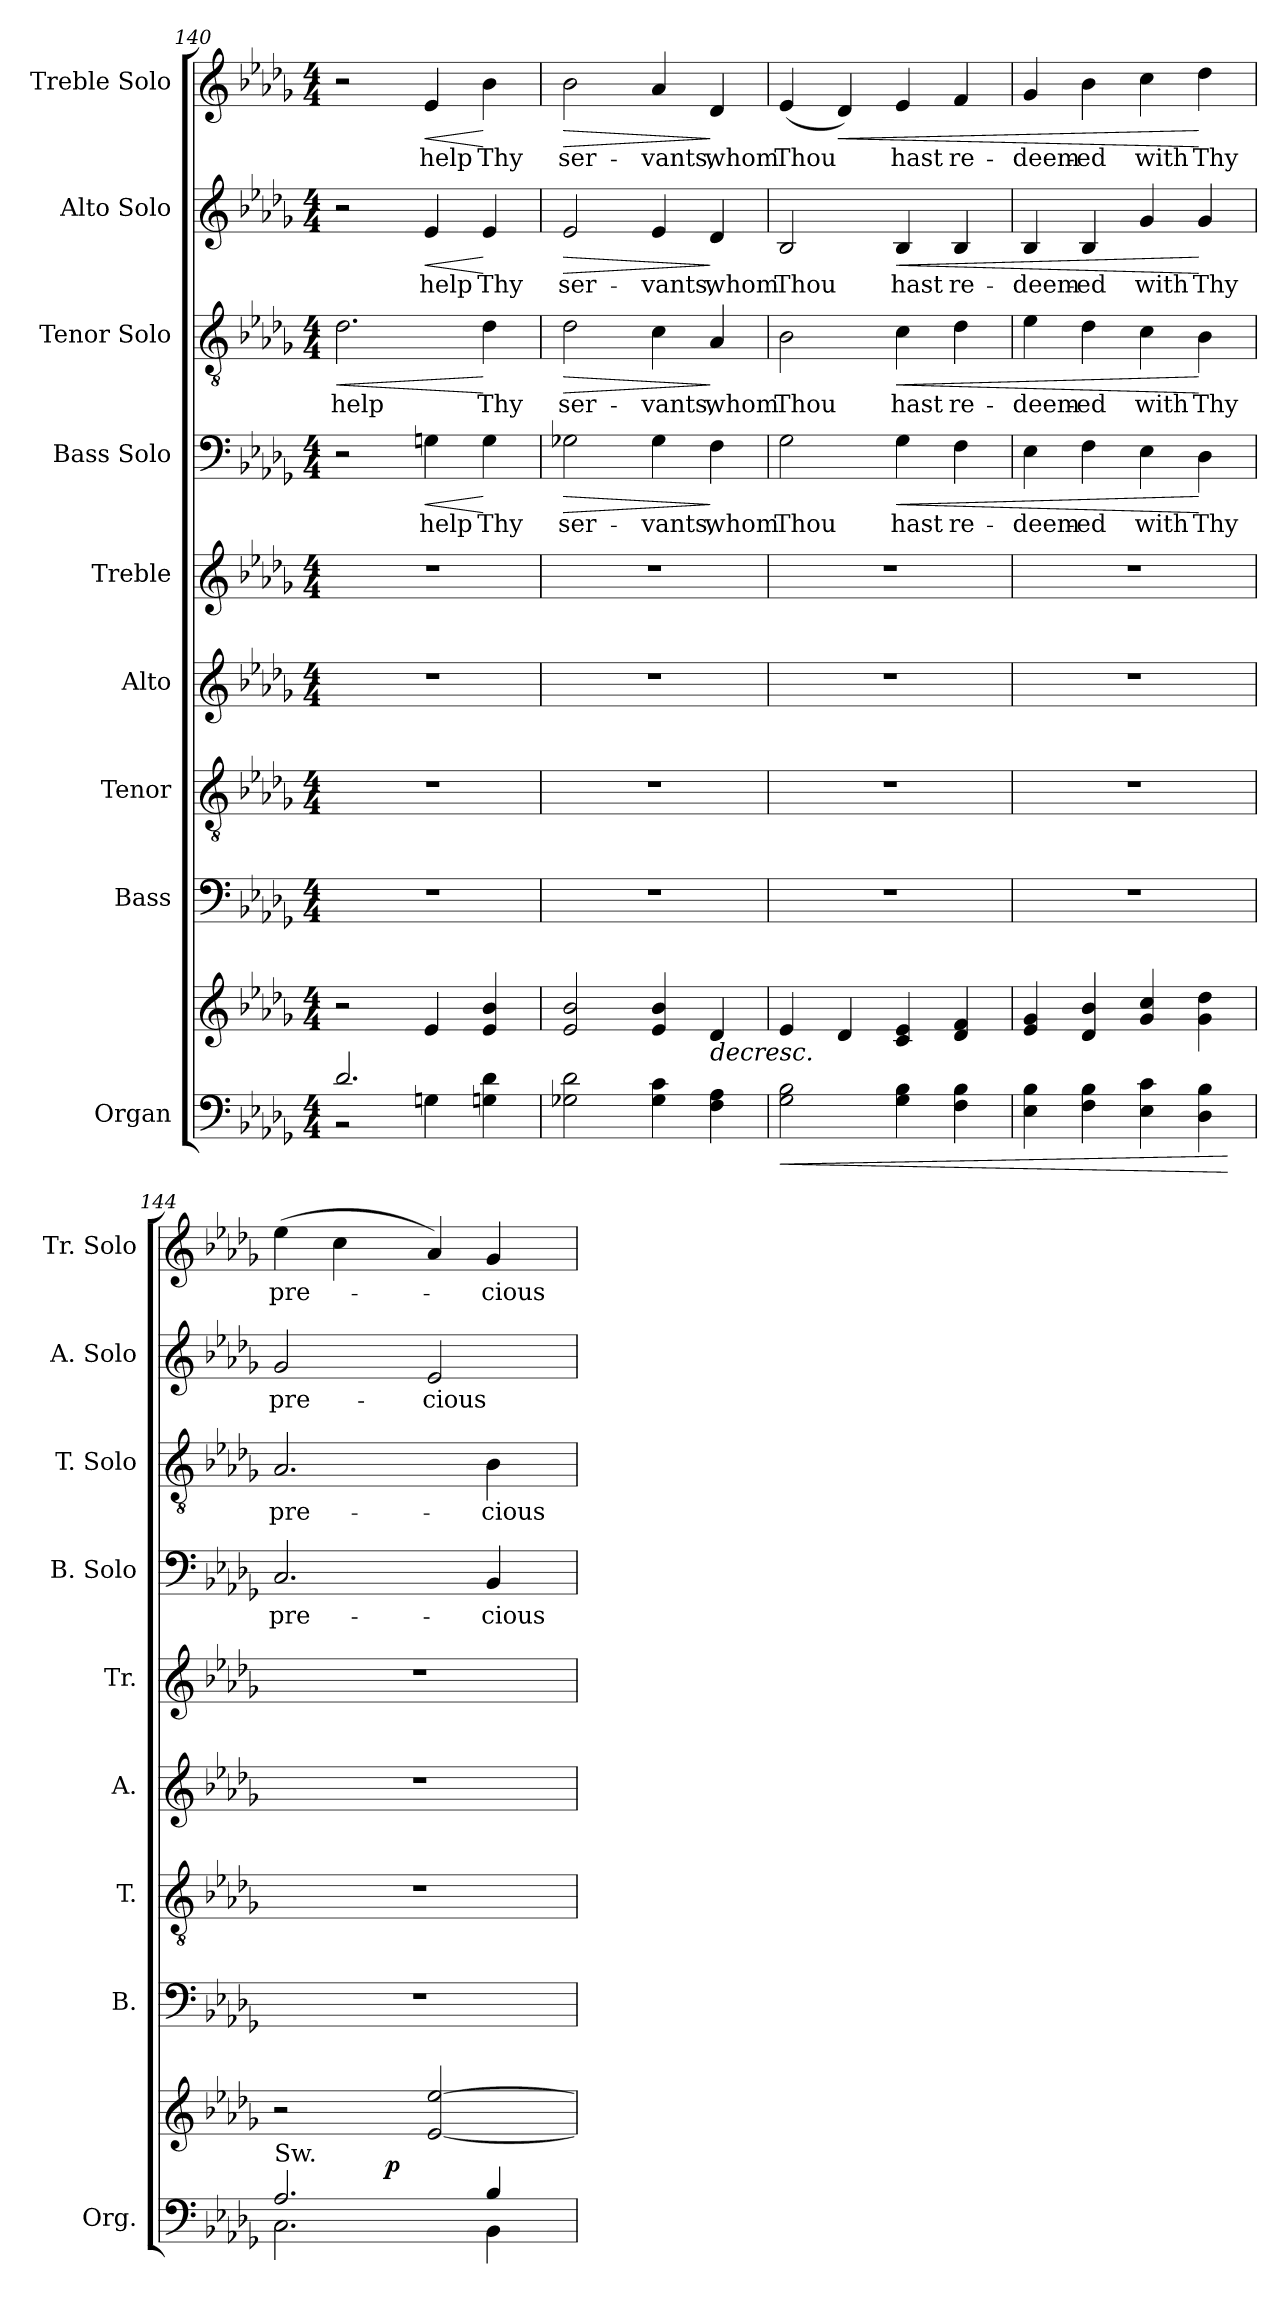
**kern	**kern	**dynam	**kern	**kern	**kern	**kern	**kern	**text	**dynam	**kern	**text	**dynam	**kern	**text	**dynam	**kern	**text	**dynam
*part9	*part9	*part9	*part8	*part7	*part6	*part5	*part4	*part4	*part4	*part3	*part3	*part3	*part2	*part2	*part2	*part1	*part1	*part1
*staff10	*staff9	*staff9/10	*staff8	*staff7	*staff6	*staff5	*staff4	*staff4	*staff4	*staff3	*staff3	*staff3	*staff2	*staff2	*staff2	*staff1	*staff1	*staff1
*I"Organ	*	*	*I"Bass	*I"Tenor	*I"Alto	*I"Treble	*I"Bass Solo	*	*	*I"Tenor Solo	*	*	*I"Alto Solo	*	*	*I"Treble Solo	*	*
*I'Org.	*	*	*I'B.	*I'T.	*I'A.	*I'Tr.	*I'B. Solo	*	*	*I'T. Solo	*	*	*I'A. Solo	*	*	*I'Tr. Solo	*	*
*clefF4	*clefG2	*	*clefF4	*clefGv2	*clefG2	*clefG2	*clefF4	*	*	*clefGv2	*	*	*clefG2	*	*	*clefG2	*	*
*	*	*	*	*ITrd7c12	*	*	*	*	*	*ITrd7c12	*	*	*	*	*	*	*	*
*k[b-e-a-d-g-]	*k[b-e-a-d-g-]	*	*k[b-e-a-d-g-]	*k[b-e-a-d-g-]	*k[b-e-a-d-g-]	*k[b-e-a-d-g-]	*k[b-e-a-d-g-]	*	*	*k[b-e-a-d-g-]	*	*	*k[b-e-a-d-g-]	*	*	*k[b-e-a-d-g-]	*	*
*D-:	*D-:	*	*D-:	*D-:	*D-:	*D-:	*D-:	*	*	*D-:	*	*	*D-:	*	*	*D-:	*	*
*M4/4	*M4/4	*	*M4/4	*M4/4	*M4/4	*M4/4	*M4/4	*	*	*M4/4	*	*	*M4/4	*	*	*M4/4	*	*
=140	=140	=140	=140	=140	=140	=140	=140	=140	=140	=140	=140	=140	=140	=140	=140	=140	=140	=140
*^	*	*	*	*	*	*	*	*	*	*	*	*	*	*	*	*	*	*
!	!	!	!	!	!	!	!	!	!	!	!	!LO:LY:b:color=#000000	!LO:HP:b	!	!	!	!	!	!
2.d-i/	2r	2r	.	1r	1r	1r	1r	2r	.	.	2.D-i\	help	<	2r	.	.	2r	.	.
!	!	!	!	!	!	!	!	!	!LO:LY:b:color=#000000	!LO:HP:b	!	!	!	!	!	!	!	!	!
!	!	!	!	!	!	!	!	!	!	!	!	!	!	!	!LO:LY:b:color=#000000	!LO:HP:b	!	!	!
!	!	!	!	!	!	!	!	!	!	!	!	!	!	!	!	!	!	!LO:LY:b:color=#000000	!LO:HP:b
.	4Gni\	4e-i/	.	.	.	.	.	4Gni\	help	<	.	.	.	4e-i/	help	<	4e-i/	help	<
!	!	!	!	!	!	!	!	!	!LO:LY:b:color=#000000	!	!	!	!	!	!	!	!	!	!
!	!	!	!	!	!	!	!	!	!	!	!	!LO:LY:b:color=#000000	!	!	!	!	!	!	!
!	!	!	!	!	!	!	!	!	!	!	!	!	!	!	!LO:LY:b:color=#000000	!	!	!	!
!	!	!	!	!	!	!	!	!	!	!	!	!	!	!	!	!	!	!LO:LY:b:color=#000000	!
4Gni\ 4d-i	4ryy	4e-i/ 4b-i	[ [	.	.	.	.	4Gi\	Thy	[	4D-i\	Thy	[	4e-i/	Thy	[	4b-i\	Thy	[
*v	*v	*	*	*	*	*	*	*	*	*	*	*	*	*	*	*	*	*	*
=141	=141	=141	=141	=141	=141	=141	=141	=141	=141	=141	=141	=141	=141	=141	=141	=141	=141	=141
*^	*	*	*	*	*	*	*	*	*	*	*	*	*	*	*	*	*	*
!	!	!	!	!	!	!	!	!	!LO:LY:b:color=#000000	!LO:HP:b	!	!	!	!	!	!	!	!	!
*v	*v	*	*	*	*	*	*	*	*	*	*	*	*	*	*	*	*	*	*
*^	*	*	*	*	*	*	*	*	*	*	*	*	*	*	*	*	*	*
!	!	!	!	!	!	!	!	!	!	!	!	!LO:LY:b:color=#000000	!LO:HP:b	!	!	!	!	!	!
*v	*v	*	*	*	*	*	*	*	*	*	*	*	*	*	*	*	*	*	*
*^	*	*	*	*	*	*	*	*	*	*	*	*	*	*	*	*	*	*
!	!	!	!	!	!	!	!	!	!	!	!	!	!	!	!LO:LY:b:color=#000000	!LO:HP:b	!	!	!
*v	*v	*	*	*	*	*	*	*	*	*	*	*	*	*	*	*	*	*	*
*^	*	*	*	*	*	*	*	*	*	*	*	*	*	*	*	*	*	*
!	!	!	!	!	!	!	!	!	!	!	!	!	!	!	!	!	!	!LO:LY:b:color=#000000	!LO:HP:b
*v	*v	*	*	*	*	*	*	*	*	*	*	*	*	*	*	*	*	*	*
2G-Xi\ 2d-i	2e-i/ 2b-i	.	1r	1r	1r	1r	2G-Xi\	ser-	>	2D-i\	ser-	>	2e-i/	ser-	>	2b-i\	ser-	>
!	!	!	!	!	!	!	!	!LO:LY:b:color=#000000	!	!	!	!	!	!	!	!	!	!
!	!	!	!	!	!	!	!	!	!	!	!LO:LY:b:color=#000000	!	!	!	!	!	!	!
!	!	!	!	!	!	!	!	!	!	!	!	!	!	!LO:LY:b:color=#000000	!	!	!	!
!	!	!	!	!	!	!	!	!	!	!	!	!	!	!	!	!	!LO:LY:b:color=#000000	!
4G-i\ 4ci	4e-i/ 4b-i	]	.	.	.	.	4G-i\	-vants,	.	4Ci\	-vants,	.	4e-i/	-vants,	.	4a-i/	-vants,	.
!	!	!LO:HP:b	!	!	!	!	!	!	!	!	!	!	!	!	!	!	!	!
!	!	!	!	!	!	!	!	!LO:LY:b:color=#000000	!	!	!	!	!	!	!	!	!	!
!	!	!	!	!	!	!	!	!	!	!	!LO:LY:b:color=#000000	!	!	!	!	!	!	!
!	!	!	!	!	!	!	!	!	!	!	!	!	!	!LO:LY:b:color=#000000	!	!	!	!
!	!	!	!	!	!	!	!	!	!	!	!	!	!	!	!	!	!LO:LY:b:color=#000000	!
4Fi\ 4A-i	4d-i/	>	.	.	.	.	4Fi\	whom	]	4AA-i/	whom	]	4d-i/	whom	]	4d-i/	whom	]
=142	=142	=142	=142	=142	=142	=142	=142	=142	=142	=142	=142	=142	=142	=142	=142	=142	=142	=142
!	!	!LO:HP:b=2	!	!	!	!	!	!	!	!	!	!	!	!	!	!	!	!
!	!	!	!	!	!	!	!	!LO:LY:b:color=#000000	!	!	!	!	!	!	!	!	!	!
!	!	!	!	!	!	!	!	!	!	!	!LO:LY:b:color=#000000	!	!	!	!	!	!	!
!	!	!	!	!	!	!	!	!	!	!	!	!	!	!LO:LY:b:color=#000000	!	!	!	!
!	!	!	!	!	!	!	!	!	!	!	!	!	!	!	!	!	!LO:LY:b:color=#000000	!
2G-i\ 2B-i	4e-i/	<	1r	1r	1r	1r	2G-i\	Thou	.	2BB-i\	Thou	.	2B-i/	Thou	.	(4e-i/	Thou	.
!	!	!	!	!	!	!	!	!	!	!	!	!	!	!	!	!	!	!LO:HP:b
.	4d-i/	.	.	.	.	.	.	.	.	.	.	.	.	.	.	4d-i/)	.	<
!	!	!	!	!	!	!	!	!LO:LY:b:color=#000000	!LO:HP:b	!	!	!	!	!	!	!	!	!
!	!	!	!	!	!	!	!	!	!	!	!LO:LY:b:color=#000000	!LO:HP:b	!	!	!	!	!	!
!	!	!	!	!	!	!	!	!	!	!	!	!	!	!LO:LY:b:color=#000000	!LO:HP:b	!	!	!
!	!	!	!	!	!	!	!	!	!	!	!	!	!	!	!	!	!LO:LY:b:color=#000000	!
4G-i\ 4B-i	4ci/ 4e-i	.	.	.	.	.	4G-i\	hast	<	4Ci\	hast	<	4B-i/	hast	<	4e-i/	hast	.
!	!	!	!	!	!	!	!	!LO:LY:b:color=#000000	!	!	!	!	!	!	!	!	!	!
!	!	!	!	!	!	!	!	!	!	!	!LO:LY:b:color=#000000	!	!	!	!	!	!	!
!	!	!	!	!	!	!	!	!	!	!	!	!	!	!LO:LY:b:color=#000000	!	!	!	!
!	!	!	!	!	!	!	!	!	!	!	!	!	!	!	!	!	!LO:LY:b:color=#000000	!
4Fi\ 4B-i	4d-i/ 4fi	.	.	.	.	.	4Fi\	re-	.	4D-i\	re-	.	4B-i/	re-	.	4fi/	re-	.
=143	=143	=143	=143	=143	=143	=143	=143	=143	=143	=143	=143	=143	=143	=143	=143	=143	=143	=143
!	!	!	!	!	!	!	!	!LO:LY:b:color=#000000	!	!	!	!	!	!	!	!	!	!
!	!	!	!	!	!	!	!	!	!	!	!LO:LY:b:color=#000000	!	!	!	!	!	!	!
!	!	!	!	!	!	!	!	!	!	!	!	!	!	!LO:LY:b:color=#000000	!	!	!	!
!	!	!	!	!	!	!	!	!	!	!	!	!	!	!	!	!	!LO:LY:b:color=#000000	!
4E-i\ 4B-i	4e-i/ 4g-i	.	1r	1r	1r	1r	4E-i\	-deem-	.	4E-i\	-deem-	.	4B-i/	-deem-	.	4g-i/	-deem-	.
!	!	!	!	!	!	!	!	!LO:LY:b:color=#000000	!	!	!	!	!	!	!	!	!	!
!	!	!	!	!	!	!	!	!	!	!	!LO:LY:b:color=#000000	!	!	!	!	!	!	!
!	!	!	!	!	!	!	!	!	!	!	!	!	!	!LO:LY:b:color=#000000	!	!	!	!
!	!	!	!	!	!	!	!	!	!	!	!	!	!	!	!	!	!LO:LY:b:color=#000000	!
4Fi\ 4B-i	4d-i/ 4b-i	.	.	.	.	.	4Fi\	-ed	.	4D-i\	-ed	.	4B-i/	-ed	.	4b-i\	-ed	.
!	!	!	!	!	!	!	!	!LO:LY:b:color=#000000	!	!	!	!	!	!	!	!	!	!
!	!	!	!	!	!	!	!	!	!	!	!LO:LY:b:color=#000000	!	!	!	!	!	!	!
!	!	!	!	!	!	!	!	!	!	!	!	!	!	!LO:LY:b:color=#000000	!	!	!	!
!	!	!	!	!	!	!	!	!	!	!	!	!	!	!	!	!	!LO:LY:b:color=#000000	!
4E-i\ 4ci	4g-i/ 4cci	.	.	.	.	.	4E-i\	with	.	4Ci\	with	.	4g-i/	with	.	4cci\	with	.
!	!	!	!	!	!	!	!	!LO:LY:b:color=#000000	!	!	!	!	!	!	!	!	!	!
!	!	!	!	!	!	!	!	!	!	!	!LO:LY:b:color=#000000	!	!	!	!	!	!	!
!	!	!	!	!	!	!	!	!	!	!	!	!	!	!LO:LY:b:color=#000000	!	!	!	!
!	!	!	!	!	!	!	!	!	!	!	!	!	!	!	!	!	!LO:LY:b:color=#000000	!
4D-i\ 4B-i	4g-i\ 4dd-i	.	.	.	.	.	4D-i\	Thy	[	4BB-i\	Thy	[	4g-i/	Thy	[	4dd-i\	Thy	[
.	.	[	.	.	.	.	.	.	.	.	.	.	.	.	.	.	.	.
=144	=144	=144	=144	=144	=144	=144	=144	=144	=144	=144	=144	=144	=144	=144	=144	=144	=144	=144
*^	*	*	*	*	*	*	*	*	*	*	*	*	*	*	*	*	*	*
!	!	!	!	!	!	!	!	!	!LO:LY:b:color=#000000	!	!	!	!	!	!	!	!	!	!
!	!	!	!	!	!	!	!	!	!	!	!	!LO:LY:b:color=#000000	!	!	!	!	!	!	!
!	!	!	!	!	!	!	!	!	!	!	!	!	!	!	!LO:LY:b:color=#000000	!	!	!	!
!LO:TX:a:t=Sw.	!	!	!	!	!	!	!	!	!	!	!	!	!	!	!	!	!	!	!
!	!	!	!	!	!	!	!	!	!	!	!	!	!	!	!	!	!	!LO:LY:b:color=#000000	!
*	*	*^	*	*	*	*	*	*	*	*	*	*	*	*	*	*	*	*	*
2.A-i/	2.Ci\	2r	4ryy	.	1r	1r	1r	1r	2.Ci/	pre-	.	2.AA-i/	pre-	.	2g-i/	pre-	.	(4ee-i\	pre-	.
.	.	.	16ryy	.	.	.	.	.	.	.	.	.	.	.	.	.	.	4cci\	.	.
.	.	.	32ryy	.	.	.	.	.	.	.	.	.	.	.	.	.	.	.	.	.
.	.	.	128ryy	.	.	.	.	.	.	.	.	.	.	.	.	.	.	.	.	.
.	.	.	512.ryy	.	.	.	.	.	.	.	.	.	.	.	.	.	.	.	.	.
.	.	.	2ryy	p	.	.	.	.	.	.	.	.	.	.	.	.	.	.	.	.
!	!	!	!	!	!	!	!	!	!	!	!	!	!	!	!	!LO:LY:b:color=#000000	!	!	!	!
.	.	[2e-i/ [2ee-i	.	.	.	.	.	.	.	.	.	.	.	.	2e-i/	-cious	.	4a-i/)	.	.
!	!	!	!	!	!	!	!	!	!	!LO:LY:b:color=#000000	!	!	!	!	!	!	!	!	!	!
!	!	!	!	!	!	!	!	!	!	!	!	!	!LO:LY:b:color=#000000	!	!	!	!	!	!	!
!	!	!	!	!	!	!	!	!	!	!	!	!	!	!	!	!	!	!	!LO:LY:b:color=#000000	!
4B-i/	4BB-i\	.	.	.	.	.	.	.	4BB-i/	-cious	.	4BB-i\	-cious	.	.	.	.	4g-i/	-cious	.
.	.	.	8ryy	.	.	.	.	.	.	.	.	.	.	.	.	.	.	.	.	.
.	.	.	64ryy	.	.	.	.	.	.	.	.	.	.	.	.	.	.	.	.	.
.	.	.	256ryy	.	.	.	.	.	.	.	.	.	.	.	.	.	.	.	.	.
.	.	.	1024ryy	.	.	.	.	.	.	.	.	.	.	.	.	.	.	.	.	.
*v	*v	*	*	*	*	*	*	*	*	*	*	*	*	*	*	*	*	*	*	*
*	*v	*v	*	*	*	*	*	*	*	*	*	*	*	*	*	*	*	*	*
=	=	=	=	=	=	=	=	=	=	=	=	=	=	=	=	=	=	=
*-	*-	*-	*-	*-	*-	*-	*-	*-	*-	*-	*-	*-	*-	*-	*-	*-	*-	*-
